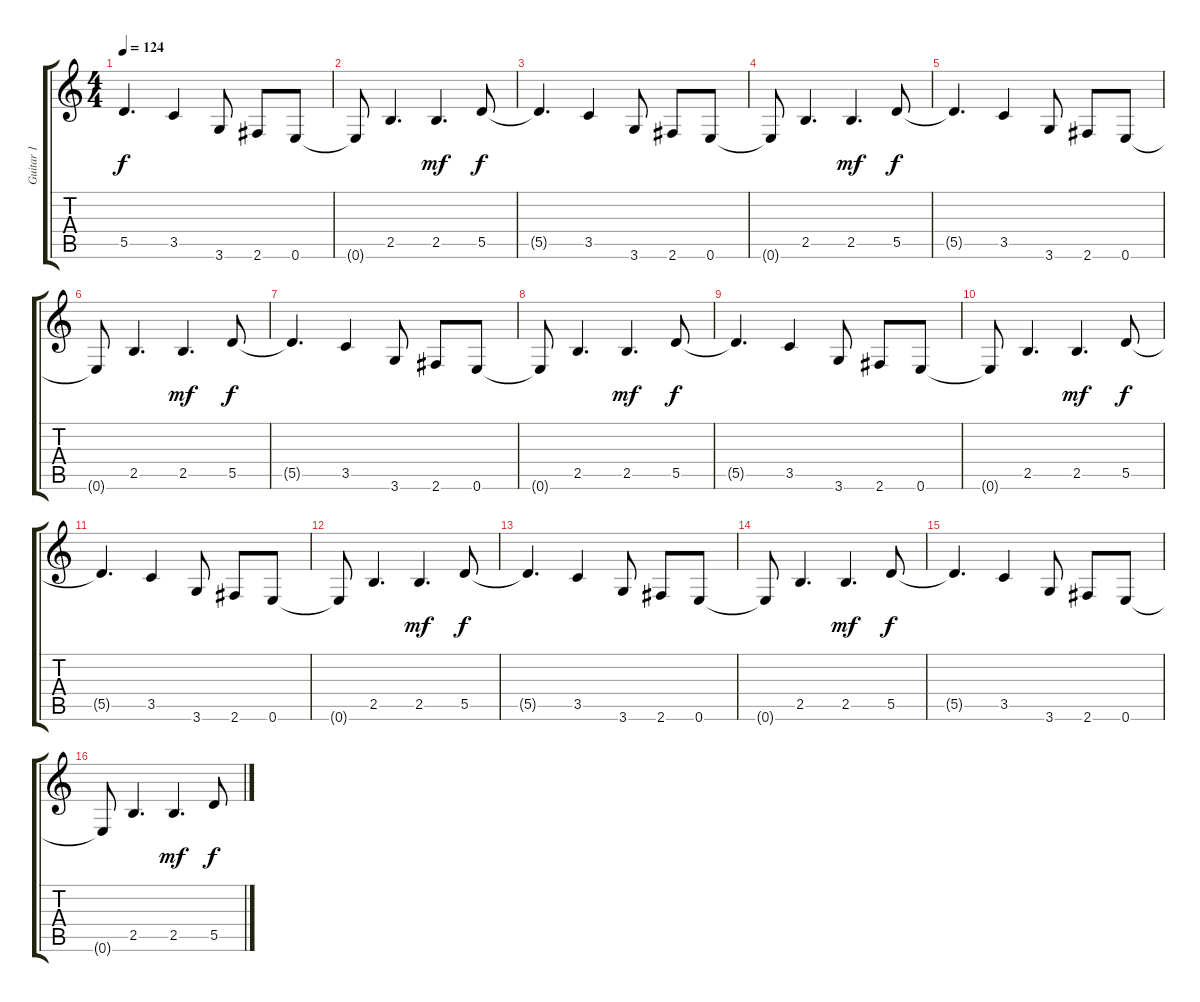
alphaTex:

\track ("Guitar 1" "Guitar 1") {instrument overdrivenguitar}
\staff {score tabs}
\tuning (E4 B3 G3 D3 A2 E2) {hide}
\ts (4 4)
\tempo 124
\clef g2
\ks c
5.5{t}.4{d dy f} 3.5.4 3.6.8 2.6.8 0.6.8 |
0.6{t}.8 2.5.4{d} 2.5.4{d dy mf} 5.5.8{dy f} |
5.5{t}.4{d} 3.5.4 3.6.8 2.6.8 0.6.8 |
0.6{t}.8 2.5.4{d} 2.5.4{d dy mf} 5.5.8{dy f} |
5.5{t}.4{d} 3.5.4 3.6.8 2.6.8 0.6.8 |
0.6{t}.8 2.5.4{d} 2.5.4{d dy mf} 5.5.8{dy f} |
5.5{t}.4{d} 3.5.4 3.6.8 2.6.8 0.6.8 |
0.6{t}.8 2.5.4{d} 2.5.4{d dy mf} 5.5.8{dy f} |
5.5{t}.4{d} 3.5.4 3.6.8 2.6.8 0.6.8 |
0.6{t}.8 2.5.4{d} 2.5.4{d dy mf} 5.5.8{dy f} |
5.5{t}.4{d} 3.5.4 3.6.8 2.6.8 0.6.8 |
0.6{t}.8 2.5.4{d} 2.5.4{d dy mf} 5.5.8{dy f} |
5.5{t}.4{d} 3.5.4 3.6.8 2.6.8 0.6.8 |
0.6{t}.8 2.5.4{d} 2.5.4{d dy mf} 5.5.8{dy f} |
5.5{t}.4{d} 3.5.4 3.6.8 2.6.8 0.6.8 |
0.6{t}.8 2.5.4{d} 2.5.4{d dy mf} 5.5.8{dy f}
